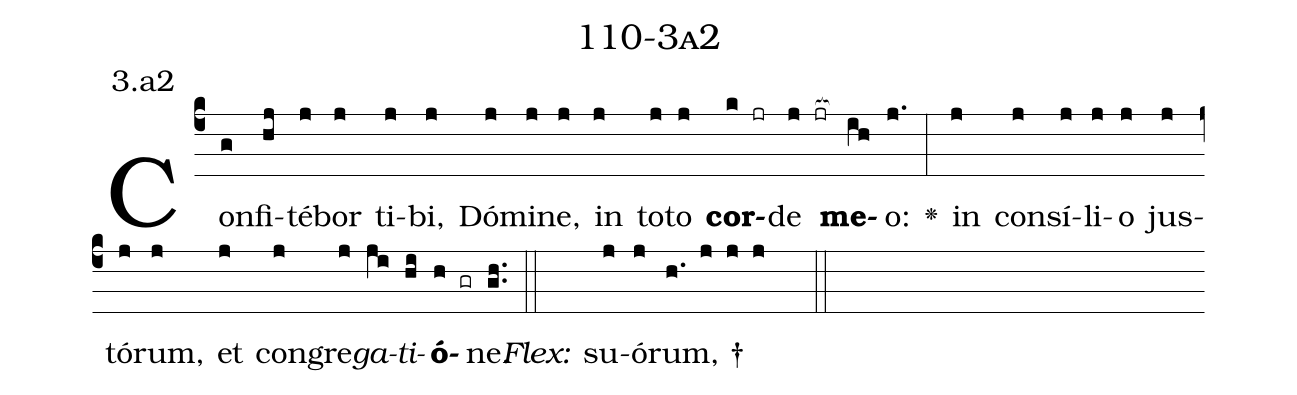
name: 110-3a2;
annotation: 3.a2;
%%
(c4)Con(g)fi(hj)té(j)bor(j) ti(j)bi,(j) Dó(j)mi(j)ne,(j) in(j) to(j)to(j) <b>cor</b>(k jr)de(j jr[ocb:1{]) <b>me</b>(ih[ocb:0}])o:(j.) <v>\greheightstar</v>(:) in(j) con(j)sí(j)li(j)o(j) jus(j)tó(j)rum,(j) et(j) con(j)gre(j)<i>ga</i>(ji)<i>ti</i>(hi)<b>ó</b>(h gr)ne.(gh..) (::)
<i>Flex:</i>()  su(j)ó(j)rum, †(h. j j j  ::)

%E(j) u(j) o(ji) u(hi) a(h) e.(gh..) (::)
